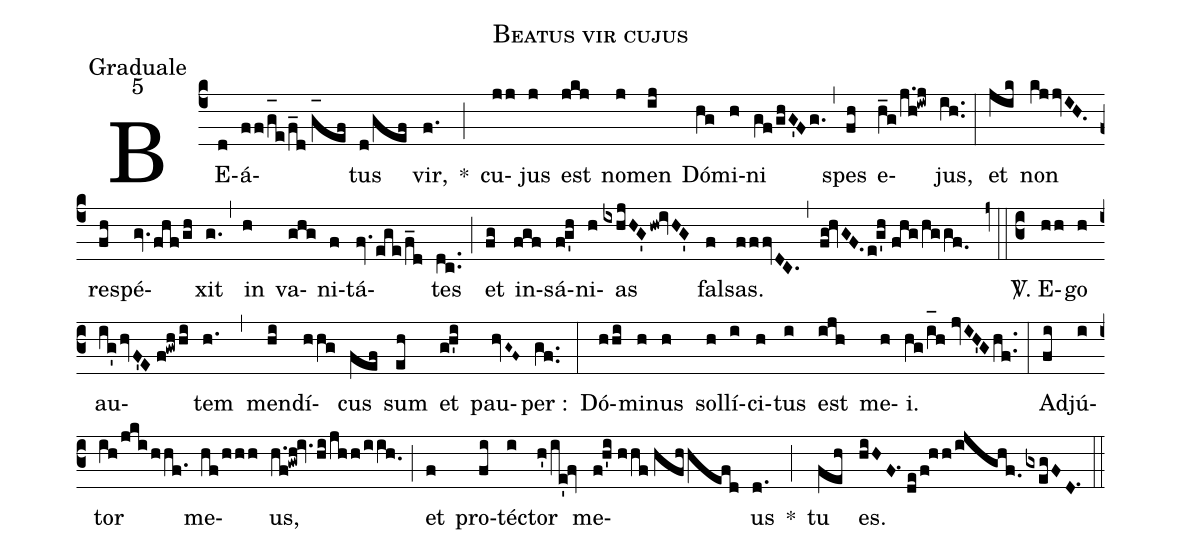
name:Beatus vir cujus;
office-part:Graduale;
mode:5;
%%
(c4) BE(d)á(ff/g_[oh:h]e/f_d//g_[oh:h]ef)tus(d/gef) vir,(f.) *(;) cu(jj)jus(j) est(jkj) no(j)men(ij) Dó(hg)mi(h)ni(gf/ghG'Fg.) (,) spes(fh) e(h_g/j.h!iwj)jus,(ih..) (:) et(jik) non(kjjvIH.) re(fh)spé(gv.fhf/gh)xit(g.) (,) in(h) va(ghg)ni(f)tá(fv.ege/f_d)tes(dc..) (;) et(fg) in(fgf)sá(fg'h)ni(h)as(ixhjHG'hw!ivHG') fal(f)sas.(fffvDC.) (,) (fg!hvGF.e!g'h//fhg/hggf.0) (z0::c3) <sp>V/</sp>. E(hh)go(h) au(ig'hvF'E//f!gwhhi)tem(h.) (,) men(hi)dí(hhg)cus(fef) sum(eh) et(gh'i) pau(hvG~F~)per :(gf..) (:) Dó(hhi)mi(h)nus(h) sol(h)lí(i)ci(h)tus(i) est(ijh) me(h)i.(hg/i_[oh:h]h//jvIH'Ghf..) (:) Ad(fi)jú(i)tor(ih/jkihhf.) me(hf/hhh)us,(h.f!gwh!iv.hi/jhh/iih.0) (;) et(f) pro(fi)té(i)ctor(h'/ie'!fv) me(f!h'i//hhf//hfh/!hefd)us(d.) *(;) tu(feh) es.(hiHF.1//de/f!hh/ijghf.0gxegFD.1) (::)
